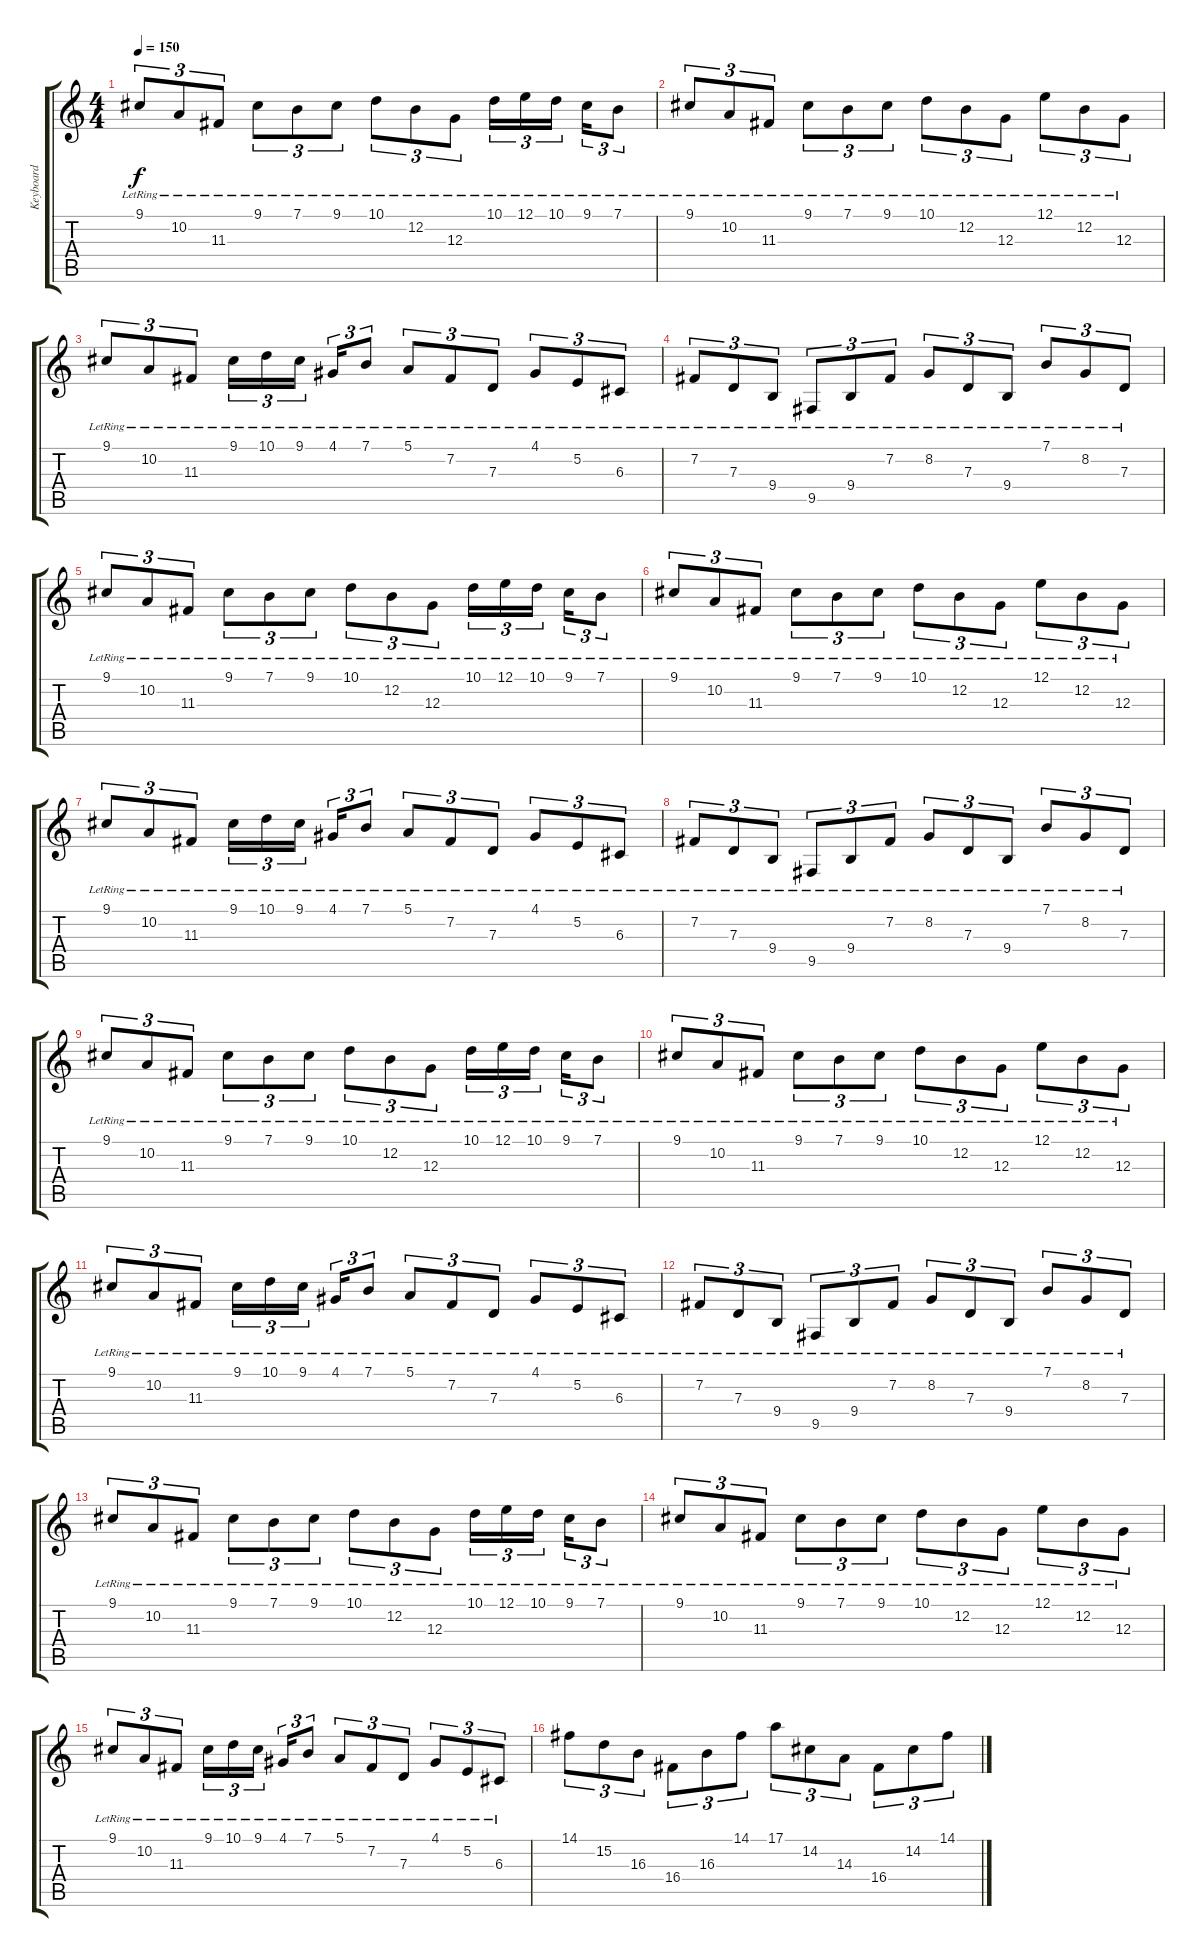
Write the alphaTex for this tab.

\track ("Keyboard" "Keyboard") {instrument musicbox}
\staff {score tabs}
\tuning (E4 B3 G3 D3 A2 E2) {hide}
\ts (4 4)
\tempo 150
\clef g2
\ks c
9.1{lr}.8{tu (3 2) dy f} 10.2{lr}.8{tu (3 2)} 11.3{lr}.8{tu (3 2)} 9.1{lr}.8{tu (3 2)} 7.1{lr}.8{tu (3 2)} 9.1{lr}.8{tu (3 2)} 10.1{lr}.8{tu (3 2)} 12.2{lr}.8{tu (3 2)} 12.3{lr}.8{tu (3 2)} 10.1{lr}.16{tu (3 2)} 12.1{lr}.16{tu (3 2)} 10.1{lr}.16{tu (3 2)} 9.1{lr}.16{tu (3 2)} 7.1{lr}.8{tu (3 2)} |
9.1{lr}.8{tu (3 2)} 10.2{lr}.8{tu (3 2)} 11.3{lr}.8{tu (3 2)} 9.1{lr}.8{tu (3 2)} 7.1{lr}.8{tu (3 2)} 9.1{lr}.8{tu (3 2)} 10.1{lr}.8{tu (3 2)} 12.2{lr}.8{tu (3 2)} 12.3{lr}.8{tu (3 2)} 12.1{lr}.8{tu (3 2)} 12.2{lr}.8{tu (3 2)} 12.3{lr}.8{tu (3 2)} |
9.1{lr}.8{tu (3 2)} 10.2{lr}.8{tu (3 2)} 11.3{lr}.8{tu (3 2)} 9.1{lr}.16{tu (3 2)} 10.1{lr}.16{tu (3 2)} 9.1{lr}.16{tu (3 2)} 4.1{lr}.16{tu (3 2)} 7.1{lr}.8{tu (3 2)} 5.1{lr}.8{tu (3 2)} 7.2{lr}.8{tu (3 2)} 7.3{lr}.8{tu (3 2)} 4.1{lr}.8{tu (3 2)} 5.2{lr}.8{tu (3 2)} 6.3{lr}.8{tu (3 2)} |
7.2{lr}.8{tu (3 2)} 7.3{lr}.8{tu (3 2)} 9.4{lr}.8{tu (3 2)} 9.5{lr}.8{tu (3 2)} 9.4{lr}.8{tu (3 2)} 7.2{lr}.8{tu (3 2)} 8.2{lr}.8{tu (3 2)} 7.3{lr}.8{tu (3 2)} 9.4{lr}.8{tu (3 2)} 7.1{lr}.8{tu (3 2)} 8.2{lr}.8{tu (3 2)} 7.3{lr}.8{tu (3 2)} |
9.1{lr}.8{tu (3 2)} 10.2{lr}.8{tu (3 2)} 11.3{lr}.8{tu (3 2)} 9.1{lr}.8{tu (3 2)} 7.1{lr}.8{tu (3 2)} 9.1{lr}.8{tu (3 2)} 10.1{lr}.8{tu (3 2)} 12.2{lr}.8{tu (3 2)} 12.3{lr}.8{tu (3 2)} 10.1{lr}.16{tu (3 2)} 12.1{lr}.16{tu (3 2)} 10.1{lr}.16{tu (3 2)} 9.1{lr}.16{tu (3 2)} 7.1{lr}.8{tu (3 2)} |
9.1{lr}.8{tu (3 2)} 10.2{lr}.8{tu (3 2)} 11.3{lr}.8{tu (3 2)} 9.1{lr}.8{tu (3 2)} 7.1{lr}.8{tu (3 2)} 9.1{lr}.8{tu (3 2)} 10.1{lr}.8{tu (3 2)} 12.2{lr}.8{tu (3 2)} 12.3{lr}.8{tu (3 2)} 12.1{lr}.8{tu (3 2)} 12.2{lr}.8{tu (3 2)} 12.3{lr}.8{tu (3 2)} |
9.1{lr}.8{tu (3 2)} 10.2{lr}.8{tu (3 2)} 11.3{lr}.8{tu (3 2)} 9.1{lr}.16{tu (3 2)} 10.1{lr}.16{tu (3 2)} 9.1{lr}.16{tu (3 2)} 4.1{lr}.16{tu (3 2)} 7.1{lr}.8{tu (3 2)} 5.1{lr}.8{tu (3 2)} 7.2{lr}.8{tu (3 2)} 7.3{lr}.8{tu (3 2)} 4.1{lr}.8{tu (3 2)} 5.2{lr}.8{tu (3 2)} 6.3{lr}.8{tu (3 2)} |
7.2{lr}.8{tu (3 2)} 7.3{lr}.8{tu (3 2)} 9.4{lr}.8{tu (3 2)} 9.5{lr}.8{tu (3 2)} 9.4{lr}.8{tu (3 2)} 7.2{lr}.8{tu (3 2)} 8.2{lr}.8{tu (3 2)} 7.3{lr}.8{tu (3 2)} 9.4{lr}.8{tu (3 2)} 7.1{lr}.8{tu (3 2)} 8.2{lr}.8{tu (3 2)} 7.3{lr}.8{tu (3 2)} |
9.1{lr}.8{tu (3 2)} 10.2{lr}.8{tu (3 2)} 11.3{lr}.8{tu (3 2)} 9.1{lr}.8{tu (3 2)} 7.1{lr}.8{tu (3 2)} 9.1{lr}.8{tu (3 2)} 10.1{lr}.8{tu (3 2)} 12.2{lr}.8{tu (3 2)} 12.3{lr}.8{tu (3 2)} 10.1{lr}.16{tu (3 2)} 12.1{lr}.16{tu (3 2)} 10.1{lr}.16{tu (3 2)} 9.1{lr}.16{tu (3 2)} 7.1{lr}.8{tu (3 2)} |
9.1{lr}.8{tu (3 2)} 10.2{lr}.8{tu (3 2)} 11.3{lr}.8{tu (3 2)} 9.1{lr}.8{tu (3 2)} 7.1{lr}.8{tu (3 2)} 9.1{lr}.8{tu (3 2)} 10.1{lr}.8{tu (3 2)} 12.2{lr}.8{tu (3 2)} 12.3{lr}.8{tu (3 2)} 12.1{lr}.8{tu (3 2)} 12.2{lr}.8{tu (3 2)} 12.3{lr}.8{tu (3 2)} |
9.1{lr}.8{tu (3 2)} 10.2{lr}.8{tu (3 2)} 11.3{lr}.8{tu (3 2)} 9.1{lr}.16{tu (3 2)} 10.1{lr}.16{tu (3 2)} 9.1{lr}.16{tu (3 2)} 4.1{lr}.16{tu (3 2)} 7.1{lr}.8{tu (3 2)} 5.1{lr}.8{tu (3 2)} 7.2{lr}.8{tu (3 2)} 7.3{lr}.8{tu (3 2)} 4.1{lr}.8{tu (3 2)} 5.2{lr}.8{tu (3 2)} 6.3{lr}.8{tu (3 2)} |
7.2{lr}.8{tu (3 2)} 7.3{lr}.8{tu (3 2)} 9.4{lr}.8{tu (3 2)} 9.5{lr}.8{tu (3 2)} 9.4{lr}.8{tu (3 2)} 7.2{lr}.8{tu (3 2)} 8.2{lr}.8{tu (3 2)} 7.3{lr}.8{tu (3 2)} 9.4{lr}.8{tu (3 2)} 7.1{lr}.8{tu (3 2)} 8.2{lr}.8{tu (3 2)} 7.3{lr}.8{tu (3 2)} |
9.1{lr}.8{tu (3 2)} 10.2{lr}.8{tu (3 2)} 11.3{lr}.8{tu (3 2)} 9.1{lr}.8{tu (3 2)} 7.1{lr}.8{tu (3 2)} 9.1{lr}.8{tu (3 2)} 10.1{lr}.8{tu (3 2)} 12.2{lr}.8{tu (3 2)} 12.3{lr}.8{tu (3 2)} 10.1{lr}.16{tu (3 2)} 12.1{lr}.16{tu (3 2)} 10.1{lr}.16{tu (3 2)} 9.1{lr}.16{tu (3 2)} 7.1{lr}.8{tu (3 2)} |
9.1{lr}.8{tu (3 2)} 10.2{lr}.8{tu (3 2)} 11.3{lr}.8{tu (3 2)} 9.1{lr}.8{tu (3 2)} 7.1{lr}.8{tu (3 2)} 9.1{lr}.8{tu (3 2)} 10.1{lr}.8{tu (3 2)} 12.2{lr}.8{tu (3 2)} 12.3{lr}.8{tu (3 2)} 12.1{lr}.8{tu (3 2)} 12.2{lr}.8{tu (3 2)} 12.3{lr}.8{tu (3 2)} |
9.1{lr}.8{tu (3 2)} 10.2{lr}.8{tu (3 2)} 11.3{lr}.8{tu (3 2)} 9.1{lr}.16{tu (3 2)} 10.1{lr}.16{tu (3 2)} 9.1{lr}.16{tu (3 2)} 4.1{lr}.16{tu (3 2)} 7.1{lr}.8{tu (3 2)} 5.1{lr}.8{tu (3 2)} 7.2{lr}.8{tu (3 2)} 7.3{lr}.8{tu (3 2)} 4.1{lr}.8{tu (3 2)} 5.2{lr}.8{tu (3 2)} 6.3{lr}.8{tu (3 2)} |
14.1.8{tu (3 2)} 15.2.8{tu (3 2)} 16.3.8{tu (3 2)} 16.4.8{tu (3 2)} 16.3.8{tu (3 2)} 14.1.8{tu (3 2)} 17.1.8{tu (3 2)} 14.2.8{tu (3 2)} 14.3.8{tu (3 2)} 16.4.8{tu (3 2)} 14.2.8{tu (3 2)} 14.1.8{tu (3 2)}
